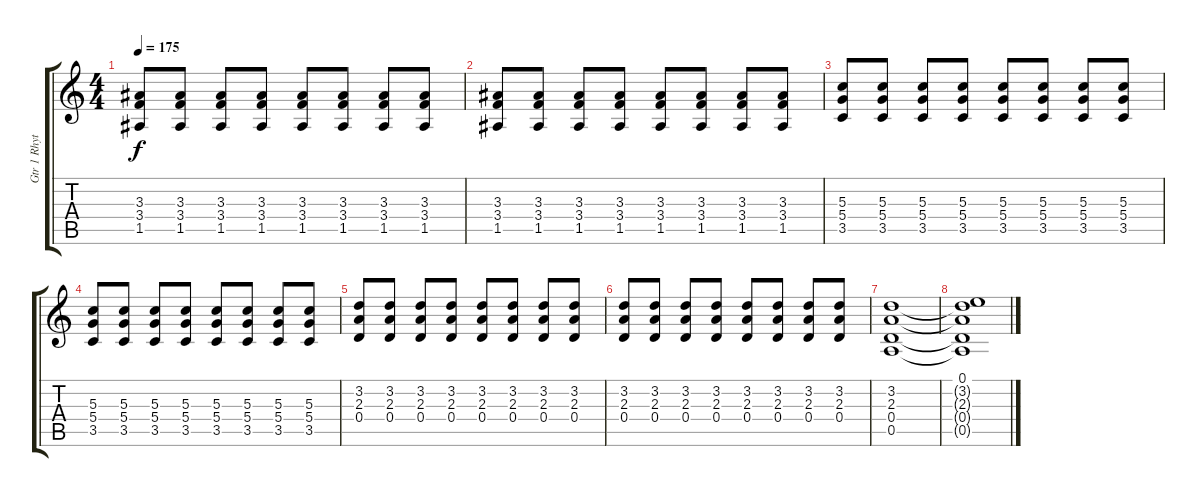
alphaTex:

\track ("Gtr 1 Rhytm(Nenad Šprem)" "Gtr 1 Rhyt") {instrument distortionguitar}
\staff {score tabs}
\tuning (E4 B3 G3 D3 A2 E2) {hide}
\ts (4 4)
\tempo 175
\clef g2
\ks c
(3.3 3.4 1.5).8{dy f} (3.3 3.4 1.5).8 (3.3 3.4 1.5).8 (3.3 3.4 1.5).8 (3.3 3.4 1.5).8 (3.3 3.4 1.5).8 (3.3 3.4 1.5).8 (3.3 3.4 1.5).8 |
(3.3 3.4 1.5).8 (3.3 3.4 1.5).8 (3.3 3.4 1.5).8 (3.3 3.4 1.5).8 (3.3 3.4 1.5).8 (3.3 3.4 1.5).8 (3.3 3.4 1.5).8 (3.3 3.4 1.5).8 |
(5.3 5.4 3.5).8 (5.3 5.4 3.5).8 (5.3 5.4 3.5).8 (5.3 5.4 3.5).8 (5.3 5.4 3.5).8 (5.3 5.4 3.5).8 (5.3 5.4 3.5).8 (5.3 5.4 3.5).8 |
(5.3 5.4 3.5).8 (5.3 5.4 3.5).8 (5.3 5.4 3.5).8 (5.3 5.4 3.5).8 (5.3 5.4 3.5).8 (5.3 5.4 3.5).8 (5.3 5.4 3.5).8 (5.3 5.4 3.5).8 |
(3.2 2.3 0.4).8 (3.2 2.3 0.4).8 (3.2 2.3 0.4).8 (3.2 2.3 0.4).8 (3.2 2.3 0.4).8 (3.2 2.3 0.4).8 (3.2 2.3 0.4).8 (3.2 2.3 0.4).8 |
(3.2 2.3 0.4).8 (3.2 2.3 0.4).8 (3.2 2.3 0.4).8 (3.2 2.3 0.4).8 (3.2 2.3 0.4).8 (3.2 2.3 0.4).8 (3.2 2.3 0.4).8 (3.2 2.3 0.4).8 |
(3.2 2.3 0.4 0.5).1 |
(0.1 3.2{t} 2.3{t} 0.4{t} 0.5{t}).1
